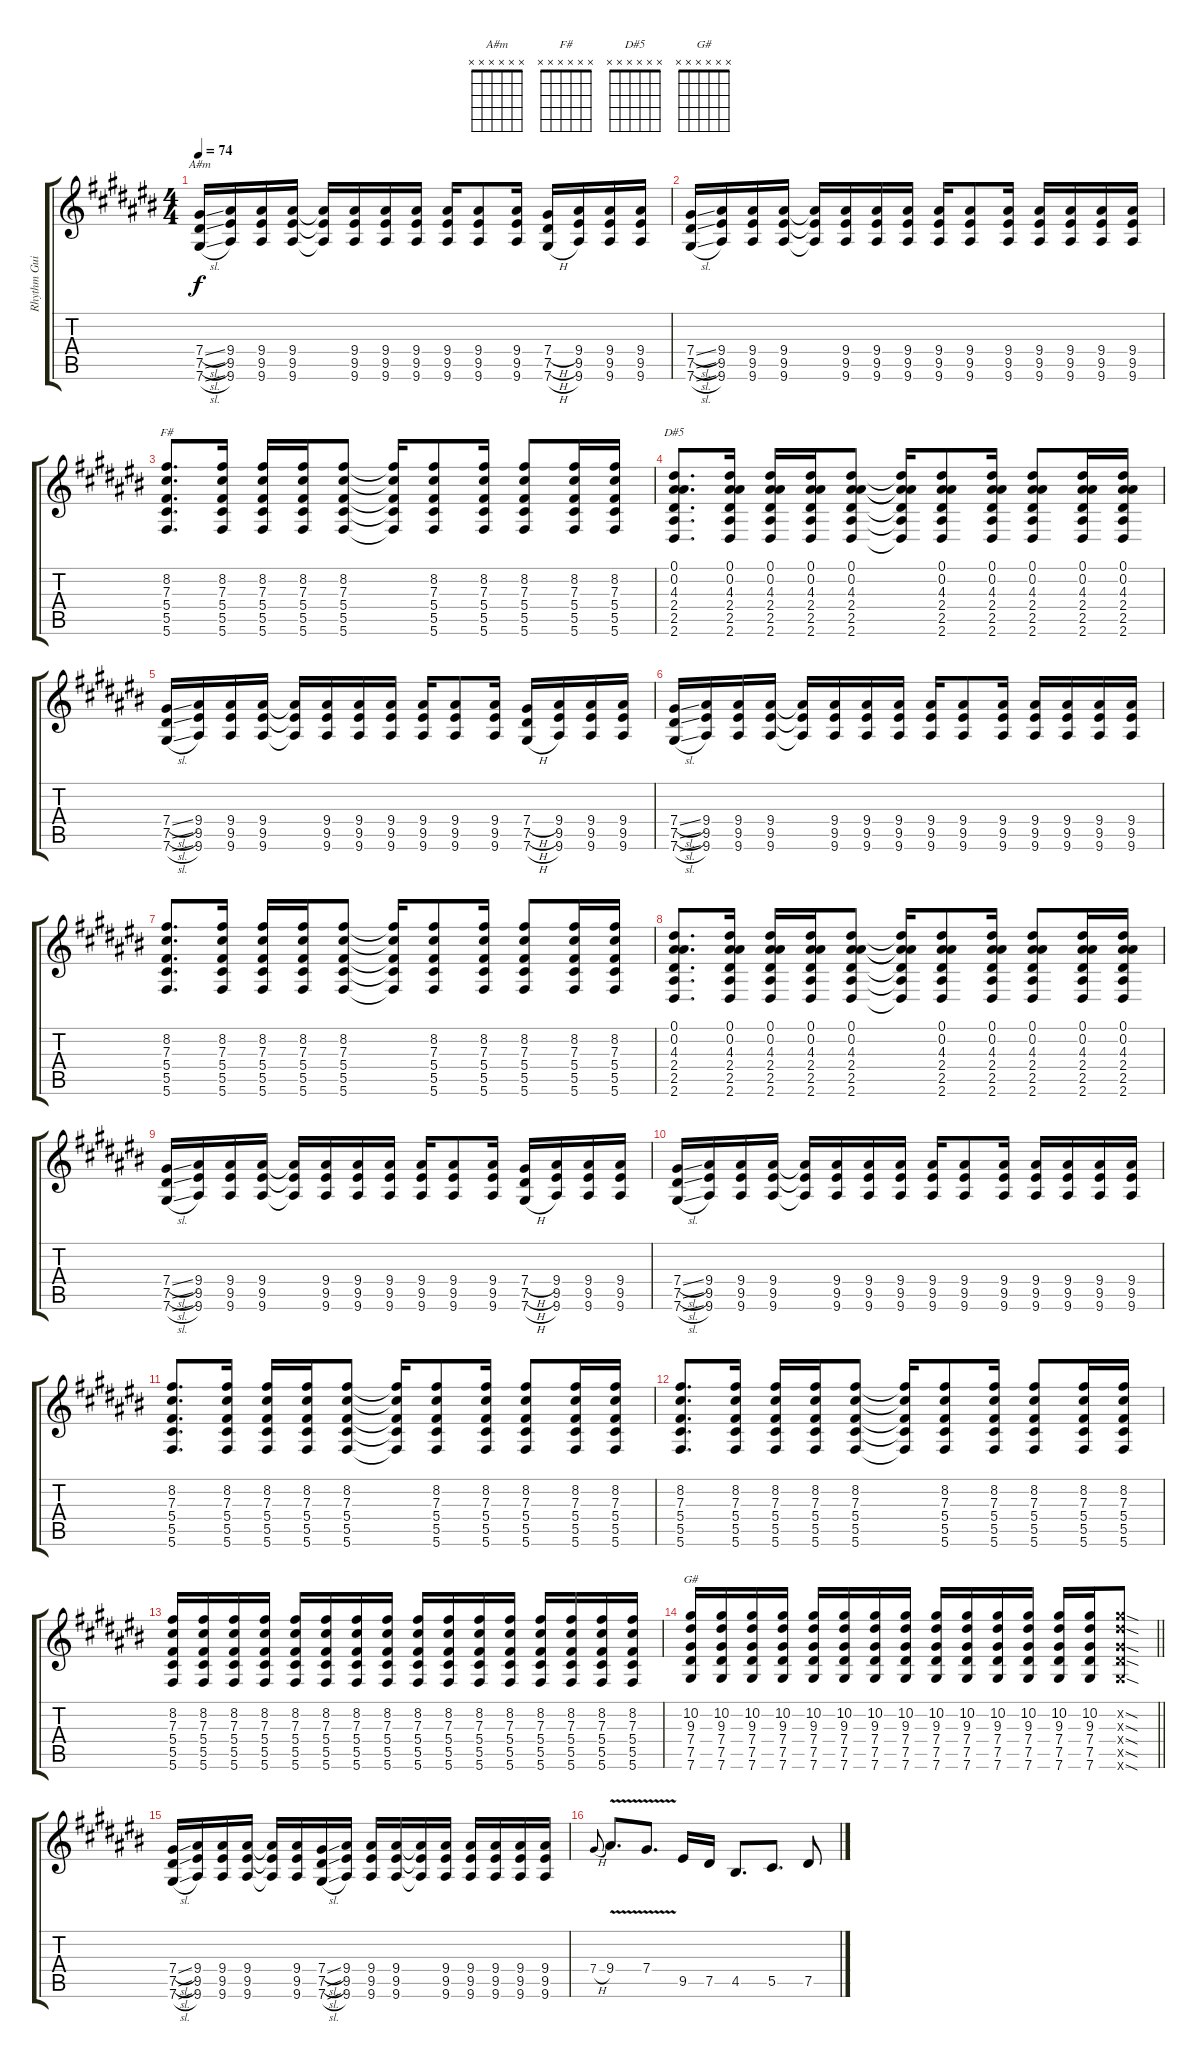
\track ("Rhythm Guitar (right), overdrive" "Rhythm Gui") {instrument overdrivenguitar}
\staff {score tabs}
\tuning (Eb4 Bb3 Gb3 Db3 Ab2 Db2) {hide}
\chord ("A#m" x x x x x x)
\chord ("F#" x x x x x x)
\chord ("D#5" x x x x x x)
\chord ("G#" x x x x x x)
\ts (4 4)
\tempo 74
\clef g2
\ks a#minor
(7.4{sl} 7.5{sl} 7.6{sl}).16{ch "A#m" dy f} (9.4 9.5 9.6).16 (9.4 9.5 9.6).16 (9.4 9.5 9.6).16 (9.4{t} 9.5{t} 9.6{t}).16 (9.4 9.5 9.6).16 (9.4 9.5 9.6).16 (9.4 9.5 9.6).16 (9.4 9.5 9.6).16 (9.4 9.5 9.6).8 (9.4 9.5 9.6).16 (7.4{h} 7.5{h} 7.6{h}).16 (9.4 9.5 9.6).16 (9.4 9.5 9.6).16 (9.4 9.5 9.6).16 |
(7.4{sl} 7.5{sl} 7.6{sl}).16 (9.4 9.5 9.6).16 (9.4 9.5 9.6).16 (9.4 9.5 9.6).16 (9.4{t} 9.5{t} 9.6{t}).16 (9.4 9.5 9.6).16 (9.4 9.5 9.6).16 (9.4 9.5 9.6).16 (9.4 9.5 9.6).16 (9.4 9.5 9.6).8 (9.4 9.5 9.6).16 (9.4 9.5 9.6).16 (9.4 9.5 9.6).16 (9.4 9.5 9.6).16 (9.4 9.5 9.6).16 |
(8.2 7.3 5.4 5.5 5.6).8{d ch "F#"} (8.2 7.3 5.4 5.5 5.6).16 (8.2 7.3 5.4 5.5 5.6).16 (8.2 7.3 5.4 5.5 5.6).16 (8.2 7.3 5.4 5.5 5.6).8 (8.2{t} 7.3{t} 5.4{t} 5.5{t} 5.6{t}).16 (8.2 7.3 5.4 5.5 5.6).8 (8.2 7.3 5.4 5.5 5.6).16 (8.2 7.3 5.4 5.5 5.6).8 (8.2 7.3 5.4 5.5 5.6).16 (8.2 7.3 5.4 5.5 5.6).16 |
(0.1 0.2 4.3 2.4 2.5 2.6).8{d ch "D#5"} (0.1 0.2 4.3 2.4 2.5 2.6).16 (0.1 0.2 4.3 2.4 2.5 2.6).16 (0.1 0.2 4.3 2.4 2.5 2.6).16 (0.1 0.2 4.3 2.4 2.5 2.6).8 (0.1{t} 0.2{t} 4.3{t} 2.4{t} 2.5{t} 2.6{t}).16 (0.1 0.2 4.3 2.4 2.5 2.6).8 (0.1 0.2 4.3 2.4 2.5 2.6).16 (0.1 0.2 4.3 2.4 2.5 2.6).8 (0.1 0.2 4.3 2.4 2.5 2.6).16 (0.1 0.2 4.3 2.4 2.5 2.6).16 |
(7.4{sl} 7.5{sl} 7.6{sl}).16 (9.4 9.5 9.6).16 (9.4 9.5 9.6).16 (9.4 9.5 9.6).16 (9.4{t} 9.5{t} 9.6{t}).16 (9.4 9.5 9.6).16 (9.4 9.5 9.6).16 (9.4 9.5 9.6).16 (9.4 9.5 9.6).16 (9.4 9.5 9.6).8 (9.4 9.5 9.6).16 (7.4{h} 7.5{h} 7.6{h}).16 (9.4 9.5 9.6).16 (9.4 9.5 9.6).16 (9.4 9.5 9.6).16 |
(7.4{sl} 7.5{sl} 7.6{sl}).16 (9.4 9.5 9.6).16 (9.4 9.5 9.6).16 (9.4 9.5 9.6).16 (9.4{t} 9.5{t} 9.6{t}).16 (9.4 9.5 9.6).16 (9.4 9.5 9.6).16 (9.4 9.5 9.6).16 (9.4 9.5 9.6).16 (9.4 9.5 9.6).8 (9.4 9.5 9.6).16 (9.4 9.5 9.6).16 (9.4 9.5 9.6).16 (9.4 9.5 9.6).16 (9.4 9.5 9.6).16 |
(8.2 7.3 5.4 5.5 5.6).8{d} (8.2 7.3 5.4 5.5 5.6).16 (8.2 7.3 5.4 5.5 5.6).16 (8.2 7.3 5.4 5.5 5.6).16 (8.2 7.3 5.4 5.5 5.6).8 (8.2{t} 7.3{t} 5.4{t} 5.5{t} 5.6{t}).16 (8.2 7.3 5.4 5.5 5.6).8 (8.2 7.3 5.4 5.5 5.6).16 (8.2 7.3 5.4 5.5 5.6).8 (8.2 7.3 5.4 5.5 5.6).16 (8.2 7.3 5.4 5.5 5.6).16 |
(0.1 0.2 4.3 2.4 2.5 2.6).8{d} (0.1 0.2 4.3 2.4 2.5 2.6).16 (0.1 0.2 4.3 2.4 2.5 2.6).16 (0.1 0.2 4.3 2.4 2.5 2.6).16 (0.1 0.2 4.3 2.4 2.5 2.6).8 (0.1{t} 0.2{t} 4.3{t} 2.4{t} 2.5{t} 2.6{t}).16 (0.1 0.2 4.3 2.4 2.5 2.6).8 (0.1 0.2 4.3 2.4 2.5 2.6).16 (0.1 0.2 4.3 2.4 2.5 2.6).8 (0.1 0.2 4.3 2.4 2.5 2.6).16 (0.1 0.2 4.3 2.4 2.5 2.6).16 |
(7.4{sl} 7.5{sl} 7.6{sl}).16 (9.4 9.5 9.6).16 (9.4 9.5 9.6).16 (9.4 9.5 9.6).16 (9.4{t} 9.5{t} 9.6{t}).16 (9.4 9.5 9.6).16 (9.4 9.5 9.6).16 (9.4 9.5 9.6).16 (9.4 9.5 9.6).16 (9.4 9.5 9.6).8 (9.4 9.5 9.6).16 (7.4{h} 7.5{h} 7.6{h}).16 (9.4 9.5 9.6).16 (9.4 9.5 9.6).16 (9.4 9.5 9.6).16 |
(7.4{sl} 7.5{sl} 7.6{sl}).16 (9.4 9.5 9.6).16 (9.4 9.5 9.6).16 (9.4 9.5 9.6).16 (9.4{t} 9.5{t} 9.6{t}).16 (9.4 9.5 9.6).16 (9.4 9.5 9.6).16 (9.4 9.5 9.6).16 (9.4 9.5 9.6).16 (9.4 9.5 9.6).8 (9.4 9.5 9.6).16 (9.4 9.5 9.6).16 (9.4 9.5 9.6).16 (9.4 9.5 9.6).16 (9.4 9.5 9.6).16 |
(8.2 7.3 5.4 5.5 5.6).8{d} (8.2 7.3 5.4 5.5 5.6).16 (8.2 7.3 5.4 5.5 5.6).16 (8.2 7.3 5.4 5.5 5.6).16 (8.2 7.3 5.4 5.5 5.6).8 (8.2{t} 7.3{t} 5.4{t} 5.5{t} 5.6{t}).16 (8.2 7.3 5.4 5.5 5.6).8 (8.2 7.3 5.4 5.5 5.6).16 (8.2 7.3 5.4 5.5 5.6).8 (8.2 7.3 5.4 5.5 5.6).16 (8.2 7.3 5.4 5.5 5.6).16 |
(8.2 7.3 5.4 5.5 5.6).8{d} (8.2 7.3 5.4 5.5 5.6).16 (8.2 7.3 5.4 5.5 5.6).16 (8.2 7.3 5.4 5.5 5.6).16 (8.2 7.3 5.4 5.5 5.6).8 (8.2{t} 7.3{t} 5.4{t} 5.5{t} 5.6{t}).16 (8.2 7.3 5.4 5.5 5.6).8 (8.2 7.3 5.4 5.5 5.6).16 (8.2 7.3 5.4 5.5 5.6).8 (8.2 7.3 5.4 5.5 5.6).16 (8.2 7.3 5.4 5.5 5.6).16 |
(8.2 7.3 5.4 5.5 5.6).16 (8.2 7.3 5.4 5.5 5.6).16 (8.2 7.3 5.4 5.5 5.6).16 (8.2 7.3 5.4 5.5 5.6).16 (8.2 7.3 5.4 5.5 5.6).16 (8.2 7.3 5.4 5.5 5.6).16 (8.2 7.3 5.4 5.5 5.6).16 (8.2 7.3 5.4 5.5 5.6).16 (8.2 7.3 5.4 5.5 5.6).16 (8.2 7.3 5.4 5.5 5.6).16 (8.2 7.3 5.4 5.5 5.6).16 (8.2 7.3 5.4 5.5 5.6).16 (8.2 7.3 5.4 5.5 5.6).16 (8.2 7.3 5.4 5.5 5.6).16 (8.2 7.3 5.4 5.5 5.6).16 (8.2 7.3 5.4 5.5 5.6).16 |
\barLineRight lightlight
(10.2 9.3 7.4 7.5 7.6).16{ch "G#"} (10.2 9.3 7.4 7.5 7.6).16 (10.2 9.3 7.4 7.5 7.6).16 (10.2 9.3 7.4 7.5 7.6).16 (10.2 9.3 7.4 7.5 7.6).16 (10.2 9.3 7.4 7.5 7.6).16 (10.2 9.3 7.4 7.5 7.6).16 (10.2 9.3 7.4 7.5 7.6).16 (10.2 9.3 7.4 7.5 7.6).16 (10.2 9.3 7.4 7.5 7.6).16 (10.2 9.3 7.4 7.5 7.6).16 (10.2 9.3 7.4 7.5 7.6).16 (10.2 9.3 7.4 7.5 7.6).16 (10.2 9.3 7.4 7.5 7.6).16 (10.2{sod x} 9.3{sod x} 7.4{sod x} 7.5{sod x} 7.6{sod x}).8 |
(7.4{sl} 7.5{sl} 7.6{sl}).16 (9.4 9.5 9.6).16 (9.4 9.5 9.6).16 (9.4 9.5 9.6).16 (9.4{t} 9.5{t} 9.6{t}).16 (9.4 9.5 9.6).16 (7.4{sl} 7.5{sl} 7.6{sl}).16 (9.4 9.5 9.6).16 (9.4 9.5 9.6).16 (9.4 9.5 9.6).16 (9.4{t} 9.5{t} 9.6{t}).16 (9.4 9.5 9.6).16 (9.4 9.5 9.6).16 (9.4 9.5 9.6).16 (9.4 9.5 9.6).16 (9.4 9.5 9.6).16 |
7.4{h}.8{gr onbeat} 9.4{v}.8{d} 7.4{v}.8{d} 9.5.16 7.5.16 4.5.8{d} 5.5.8{d} 7.5.8
